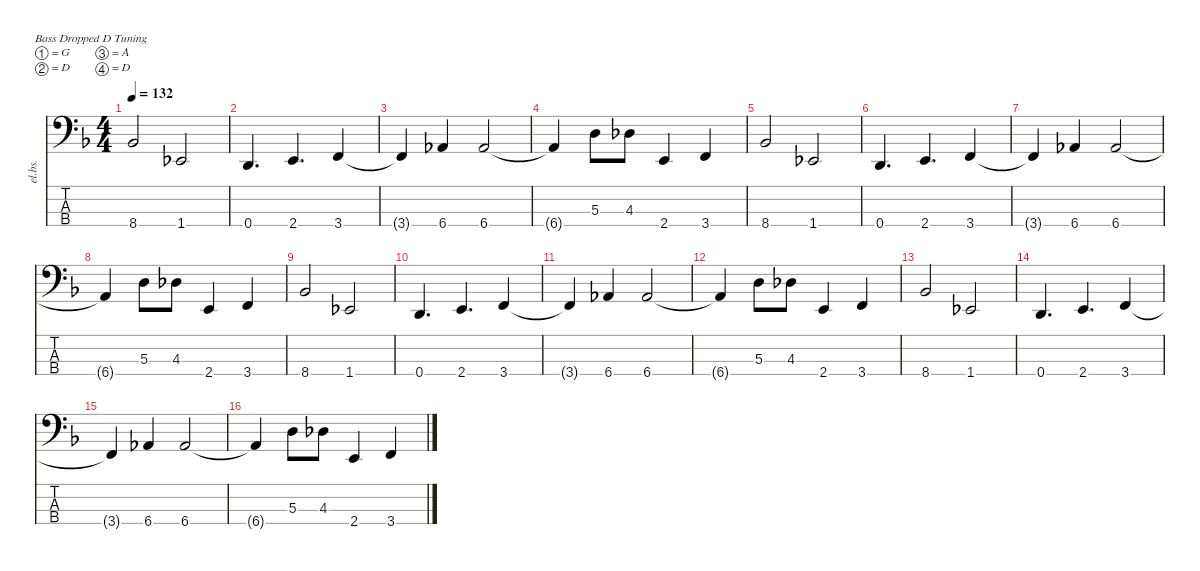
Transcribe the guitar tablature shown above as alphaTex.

\defaultSystemsLayout 4
\hideDynamics
\bracketExtendMode nobrackets
\otherSystemsTrackNameOrientation horizontal
\track ("Bass" "el.bs.") {instrument electricbassfinger}
\staff {score tabs}
\tuning (G2 D2 A1 D1)
\ts (4 4)
\tempo 132
\clef f4
\ks dminor
8.4{acc b}.2{dy f} 1.4{acc b}.2 |
0.4{acc forcenatural}.4{d} 2.4{acc forcenatural}.4{d} 3.4{acc forcenatural}.4 |
3.4{t acc forcenatural}.4 6.4{acc b}.4 6.4{acc b}.2 |
6.4{t acc b}.4 5.3{acc forcenatural}.8 4.3{acc b}.8 2.4{acc forcenatural}.4 3.4{acc forcenatural}.4 |
8.4{acc b}.2 1.4{acc b}.2 |
0.4{acc forcenatural}.4{d} 2.4{acc forcenatural}.4{d} 3.4{acc forcenatural}.4 |
3.4{t acc forcenatural}.4 6.4{acc b}.4 6.4{acc b}.2 |
6.4{t acc b}.4 5.3{acc forcenatural}.8 4.3{acc b}.8 2.4{acc forcenatural}.4 3.4{acc forcenatural}.4 |
8.4{acc b}.2 1.4{acc b}.2 |
0.4{acc forcenatural}.4{d} 2.4{acc forcenatural}.4{d} 3.4{acc forcenatural}.4 |
3.4{t acc forcenatural}.4 6.4{acc b}.4 6.4{acc b}.2 |
6.4{t acc b}.4 5.3{acc forcenatural}.8 4.3{acc b}.8 2.4{acc forcenatural}.4 3.4{acc forcenatural}.4 |
8.4{acc b}.2 1.4{acc b}.2 |
0.4{acc forcenatural}.4{d} 2.4{acc forcenatural}.4{d} 3.4{acc forcenatural}.4 |
3.4{t acc forcenatural}.4 6.4{acc b}.4 6.4{acc b}.2 |
6.4{t acc b}.4 5.3{acc forcenatural}.8 4.3{acc b}.8 2.4{acc forcenatural}.4 3.4{acc forcenatural}.4
